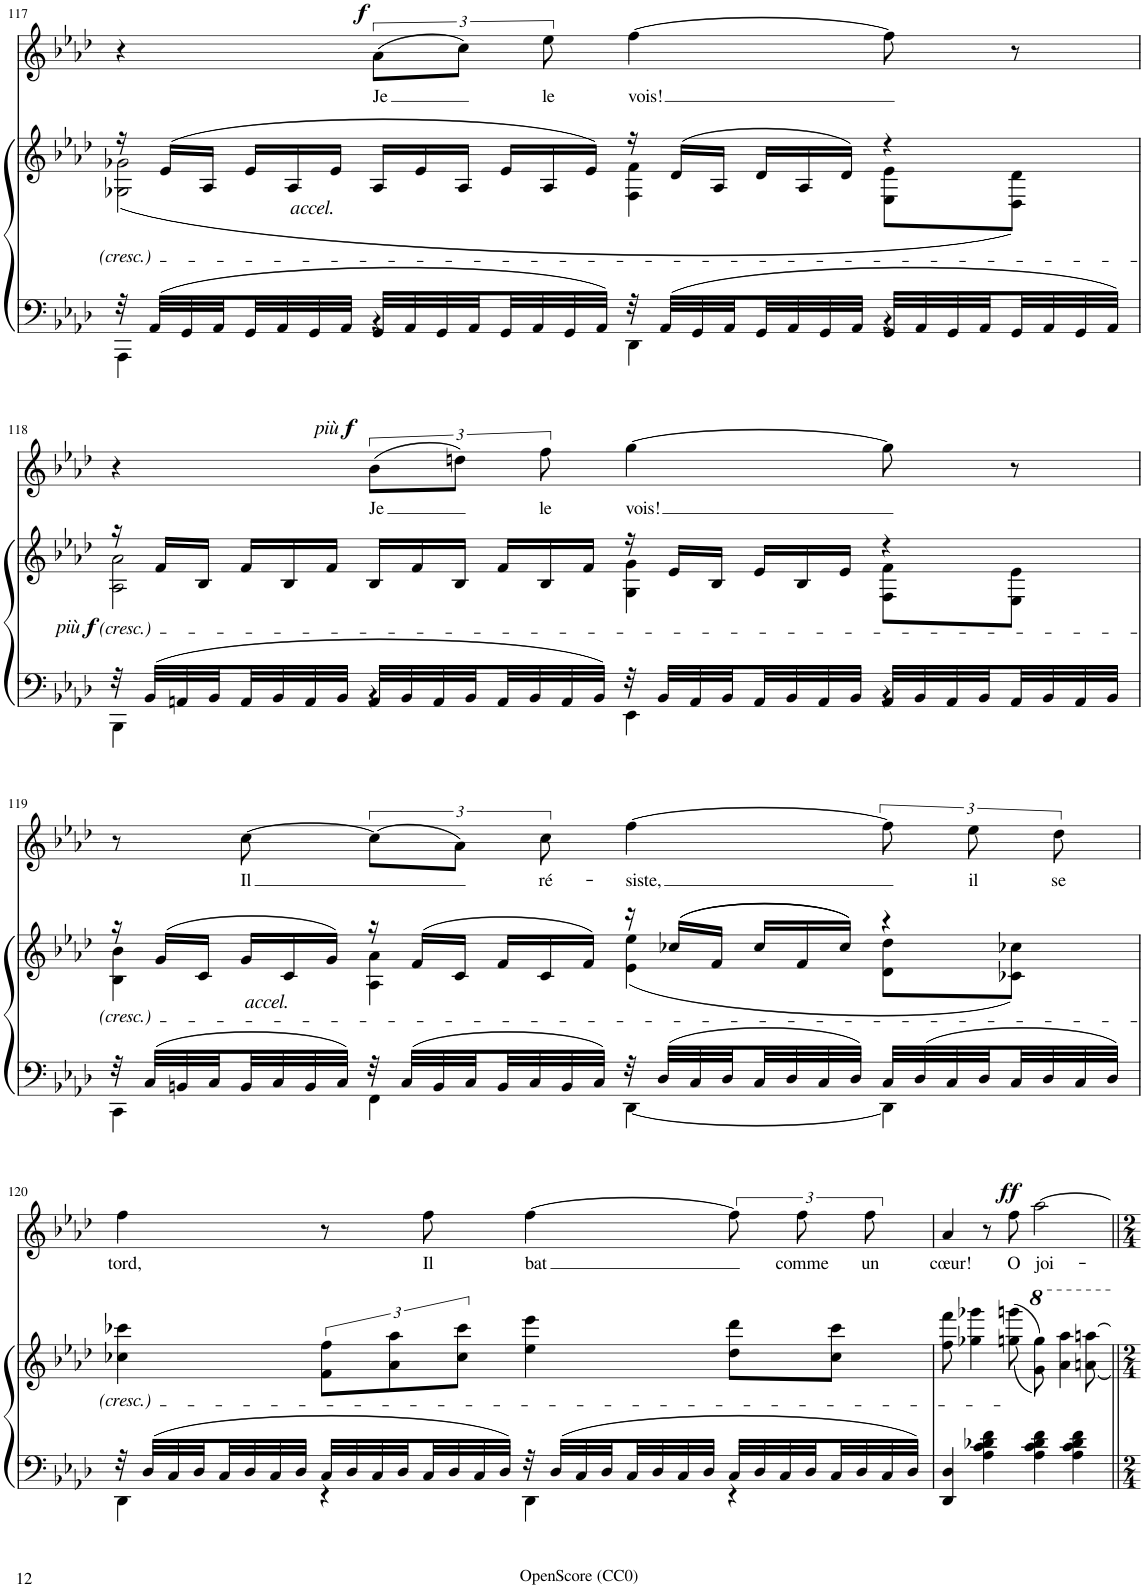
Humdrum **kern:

**kern	**kern	**dynam	**kern	**text	**dynam
*part2	*part2	*part2	*part1	*part1	*part1
*staff3	*staff2	*staff2/3	*staff1	*staff1	*staff1
*I"Piano	*	*	*I"Voice	*	*
*I'Pno	*	*	*	*	*
!!LO:PB:g=z
*clefF4	*clefG2	*	*clefG2	*	*
*k[b-e-a-d-]	*k[b-e-a-d-]	*	*k[b-e-a-d-]	*	*
*M4/4	*M4/4	*	*M4/4	*	*
=117	=117	=117	=117	=117	=117
*^	*	*	*	*	*
*	*	*Xbrackettup	*	*	*	*
*	*	*^	*	*	*	*
32r	4AAA-\	24r	(2G-X\ 2g-X\	.	4r	.	.
32AA-/LLL	.	.	.	.	.	.	.
.	.	(>24e-/LL	.	.	.	.	.
32GG/	.	.	.	.	.	.	.
.	.	24A-/JJ	.	.	.	.	.
32AA-/	.	.	.	.	.	.	.
32GG/	.	24e-/LL	.	.	.	.	.
32AA-/	.	.	.	.	.	.	.
!	!	!LO:TX:b:i:t=accel.	!	!	!	!	!
.	.	24A-/	.	.	.	.	.
32GG/	.	.	.	.	.	.	.
.	.	24e-/JJ	.	.	.	.	.
32AA-/JJJ	.	.	.	.	.	.	.
!	!	!	!	!	!	!LO:LY:b	!LO:DY:a
32GG/LLL	4r	24A-/LL	.	.	(12a-\L	Je	f
32AA-/	.	.	.	.	.	.	.
.	.	24e-/	.	.	.	.	.
32GG/	.	.	.	.	.	.	.
.	.	24A-/JJ	.	.	12cc\J)	.	.
32AA-/	.	.	.	.	.	.	.
32GG/	.	24e-/LL	.	.	.	.	.
32AA-/	.	.	.	.	.	.	.
!	!	!	!	!	!	!LO:LY:b	!
.	.	24A-/	.	.	12ee-\	le	.
32GG/	.	.	.	.	.	.	.
.	.	24e-/JJ)	.	.	.	.	.
32AA-/JJJ	.	.	.	.	.	.	.
!	!	!	!	!	!	!LO:LY:b	!
32r	4DD-\	24r	4F\ 4f\	.	[4ff\	vois!	.
32AA-/LLL	.	.	.	.	.	.	.
.	.	(24d-/LL	.	.	.	.	.
32GG/	.	.	.	.	.	.	.
.	.	24A-/JJ	.	.	.	.	.
32AA-/	.	.	.	.	.	.	.
32GG/	.	24d-/LL	.	.	.	.	.
32AA-/	.	.	.	.	.	.	.
.	.	24A-/	.	.	.	.	.
32GG/	.	.	.	.	.	.	.
.	.	24d-/JJ)	.	.	.	.	.
32AA-/JJJ	.	.	.	.	.	.	.
32GG/LLL	4r	4r	8E-\ 8e-\L	.	8ff\]	.	.
32AA-/	.	.	.	.	.	.	.
32GG/	.	.	.	.	.	.	.
32AA-/	.	.	.	.	.	.	.
32GG/	.	.	8D-\ 8d-\J)	.	8r	.	.
32AA-/	.	.	.	.	.	.	.
32GG/	.	.	.	.	.	.	.
32AA-/JJJ	.	.	.	.	.	.	.
!!LO:LB:g=z
=118	=118	=118	=118	=118	=118	=118	=118
!	!	!	!	!LO:DY:b	!	!	!
!	!	!	!	!LO:DY:n=1:b	!	!	!
32r	4BBB-\	24r	2A-\ 2a-\	other-dynamics f	4r	.	.
32BB-/LLL	.	.	.	.	.	.	.
.	.	24f/LL	.	.	.	.	.
32AAn/	.	.	.	.	.	.	.
.	.	24B-/JJ	.	.	.	.	.
32BB-/	.	.	.	.	.	.	.
32AA/	.	24f/LL	.	.	.	.	.
32BB-/	.	.	.	.	.	.	.
.	.	24B-/	.	.	.	.	.
32AA/	.	.	.	.	.	.	.
.	.	24f/JJ	.	.	.	.	.
32BB-/JJJ	.	.	.	.	.	.	.
!	!	!	!	!	!	!LO:LY:b	!LO:DY:a
!	!	!	!	!	!	!	!LO:DY:n=1:a
32AA/LLL	4r	24B-/LL	.	.	(12b-\L	Je	other-dynamics f
32BB-/	.	.	.	.	.	.	.
.	.	24f/	.	.	.	.	.
32AA/	.	.	.	.	.	.	.
.	.	24B-/JJ	.	.	12ddn\J)	.	.
32BB-/	.	.	.	.	.	.	.
32AA/	.	24f/LL	.	.	.	.	.
32BB-/	.	.	.	.	.	.	.
!	!	!	!	!	!	!LO:LY:b	!
.	.	24B-/	.	.	12ff\	le	.
32AA/	.	.	.	.	.	.	.
.	.	24f/JJ	.	.	.	.	.
32BB-/JJJ	.	.	.	.	.	.	.
!	!	!	!	!	!	!LO:LY:b	!
32r	4EE-\	24r	4G\ 4g\	.	[4gg\	vois!	.
32BB-/LLL	.	.	.	.	.	.	.
.	.	24e-/LL	.	.	.	.	.
32AA/	.	.	.	.	.	.	.
.	.	24B-/JJ	.	.	.	.	.
32BB-/	.	.	.	.	.	.	.
32AA/	.	24e-/LL	.	.	.	.	.
32BB-/	.	.	.	.	.	.	.
.	.	24B-/	.	.	.	.	.
32AA/	.	.	.	.	.	.	.
.	.	24e-/JJ	.	.	.	.	.
32BB-/JJJ	.	.	.	.	.	.	.
32AA/LLL	4r	4r	8F\ 8f\L	.	8gg\]	.	.
32BB-/	.	.	.	.	.	.	.
32AA/	.	.	.	.	.	.	.
32BB-/	.	.	.	.	.	.	.
32AA/	.	.	8E-\ 8e-\J	.	8r	.	.
32BB-/	.	.	.	.	.	.	.
32AA/	.	.	.	.	.	.	.
32BB-/JJJ	.	.	.	.	.	.	.
!!LO:LB:g=z
=119	=119	=119	=119	=119	=119	=119	=119
32r	4CC\	24r	4B-\ 4b-\	.	8r	.	.
32C/LLL	.	.	.	.	.	.	.
.	.	(24g/LL	.	.	.	.	.
32BBn/	.	.	.	.	.	.	.
.	.	24c/JJ	.	.	.	.	.
32C/	.	.	.	.	.	.	.
!	!	!LO:TX:b:i:t=accel.	!	!	!	!	!
!	!	!	!	!	!	!LO:LY:b	!
32BB/	.	24g/LL	.	.	[8cc\	Il	.
32C/	.	.	.	.	.	.	.
.	.	24c/	.	.	.	.	.
32BB/	.	.	.	.	.	.	.
.	.	24g/JJ)	.	.	.	.	.
32C/JJJ	.	.	.	.	.	.	.
32r	4FF\	24r	4A-\ 4a-\	.	(12cc\L]	.	.
32C/LLL	.	.	.	.	.	.	.
.	.	(24f/LL	.	.	.	.	.
32BB/	.	.	.	.	.	.	.
.	.	24c/JJ	.	.	12a-\J)	.	.
32C/	.	.	.	.	.	.	.
32BB/	.	24f/LL	.	.	.	.	.
32C/	.	.	.	.	.	.	.
!	!	!	!	!	!	!LO:LY:b	!
.	.	24c/	.	.	12cc\	ré-	.
32BB/	.	.	.	.	.	.	.
.	.	24f/JJ)	.	.	.	.	.
32C/JJJ	.	.	.	.	.	.	.
!	!	!	!	!	!	!LO:LY:b	!
32r	[4DD-\	24r	(4e-\ 4ee-\	.	[4ff\	-siste,	.
32D-/LLL	.	.	.	.	.	.	.
.	.	((24cc-X/LL	.	.	.	.	.
32C/	.	.	.	.	.	.	.
.	.	24f/JJ	.	.	.	.	.
32D-/	.	.	.	.	.	.	.
32C/	.	24cc-/LL	.	.	.	.	.
32D-/	.	.	.	.	.	.	.
.	.	24f/	.	.	.	.	.
32C/	.	.	.	.	.	.	.
.	.	24cc-/JJ))	.	.	.	.	.
32D-/JJJ	.	.	.	.	.	.	.
32C/LLL	4DD-\]	4r	8d-\ 8dd-\L	.	12ff\]	.	.
32D-/	.	.	.	.	.	.	.
32C/	.	.	.	.	.	.	.
!	!	!	!	!	!	!LO:LY:b	!
.	.	.	.	.	12ee-\	il	.
32D-/	.	.	.	.	.	.	.
32C/	.	.	8c-X\ 8cc-X\J)	.	.	.	.
32D-/	.	.	.	.	.	.	.
!	!	!	!	!	!	!LO:LY:b	!
.	.	.	.	.	12dd-\	se	.
32C/	.	.	.	.	.	.	.
32D-/JJJ	.	.	.	.	.	.	.
*	*	*v	*v	*	*	*	*
!!LO:LB:g=z
=120	=120	=120	=120	=120	=120	=120
!	!	!	!	!	!LO:LY:b	!
32r	4DD-\	4cc-X\ 4ccc-X\	.	4ff\	tord,	.
32D-/LLL	.	.	.	.	.	.
32C/	.	.	.	.	.	.
32D-/	.	.	.	.	.	.
32C/	.	.	.	.	.	.
32D-/	.	.	.	.	.	.
32C/	.	.	.	.	.	.
32D-/JJJ	.	.	.	.	.	.
*	*	*brackettup	*	*	*	*
32C/LLL	4r	12f\ 12ff\L	.	8r	.	.
32D-/	.	.	.	.	.	.
32C/	.	.	.	.	.	.
.	.	12a-\ 12aa-\	.	.	.	.
32D-/	.	.	.	.	.	.
!	!	!	!	!	!LO:LY:b	!
32C/	.	.	.	8ff\	Il	.
32D-/	.	.	.	.	.	.
.	.	12cc-\ 12ccc-\J	.	.	.	.
32C/	.	.	.	.	.	.
32D-/JJJ	.	.	.	.	.	.
!	!	!	!	!	!LO:LY:b	!
32r	4DD-\	4ee-\ 4eee-\	.	[4ff\	bat	.
32D-/LLL	.	.	.	.	.	.
32C/	.	.	.	.	.	.
32D-/	.	.	.	.	.	.
32C/	.	.	.	.	.	.
32D-/	.	.	.	.	.	.
32C/	.	.	.	.	.	.
32D-/JJJ	.	.	.	.	.	.
32C/LLL	4r	8dd-\ 8ddd-\L	.	12ff\]	.	.
32D-/	.	.	.	.	.	.
32C/	.	.	.	.	.	.
!	!	!	!	!	!LO:LY:b	!
.	.	.	.	12ff\	comme	.
32D-/	.	.	.	.	.	.
32C/	.	8cc-\ 8ccc-\J	.	.	.	.
32D-/	.	.	.	.	.	.
!	!	!	!	!	!LO:LY:b	!
.	.	.	.	12ff\	un	.
32C/	.	.	.	.	.	.
32D-/JJJ	.	.	.	.	.	.
*v	*v	*	*	*	*	*
=121	=121	=121	=121	=121	=121
!	!	!	!	!LO:LY:b	!
4DD-/ 4D-/	8ff\ 8fff\	.	4a-/	cœur!	.
.	4gg-X\ 4ggg-X\	.	.	.	.
4A-\ 4c\ 4d-X\ 4f\	.	.	8r	.	.
!	!	!	!	!LO:LY:b	!LO:DY:a
.	((<8ggn\ 8gggn\	.	8ff\	O	ff
!	!	!	!	!LO:LY:b	!
4A-\ 4c\ 4d-\ 4f\	8gg\ 8ggg\))	.	[2aa-\	joi-	.
.	4aa-\ 4aaa-\	.	.	.	.
4A-\ 4c\ 4d-\ 4f\	.	.	.	.	.
.	[8aan\ [8aaan\	.	.	.	.
=||	=||	=||	=||	=||	=||
*-	*-	*-	*-	*-	*-
